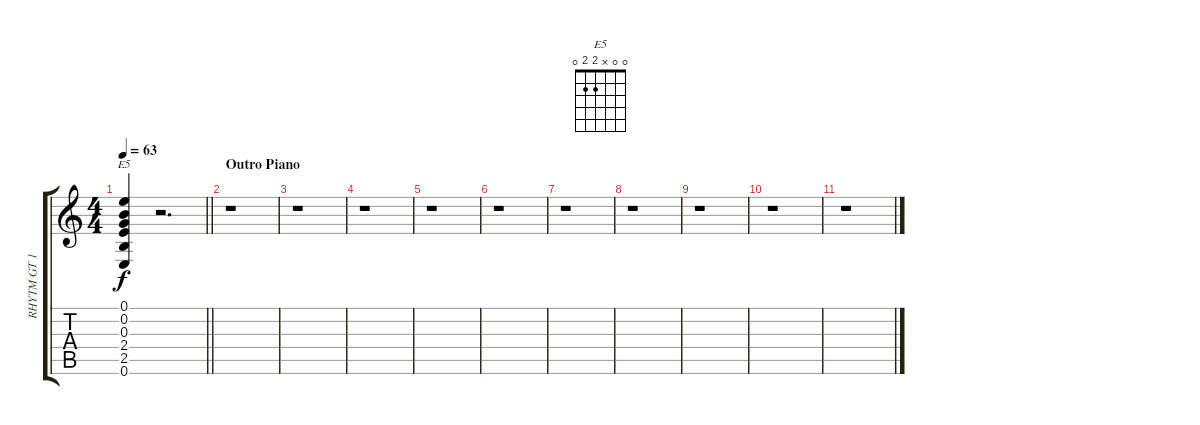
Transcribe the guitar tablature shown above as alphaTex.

\track ("RHYTM GT 1" "RHYTM GT 1") {instrument overdrivenguitar}
\staff {score tabs}
\tuning (E4 B3 G3 D3 A2 E2) {hide}
\chord ("E5" 0 0 x 2 2 0)
\ts (4 4)
\tempo 63
\clef g2
\barLineRight lightlight
\ks c
(0.1{t} 0.2{t} 0.3{t} 2.4{t} 2.5{t} 0.6{t}).4{ch "E5" dy f} r.2{d} |
\section ("" "Outro Piano")
r.1 |
r.1 |
r.1 |
r.1 |
r.1 |
r.1 |
r.1 |
r.1 |
r.1 |
r.1
